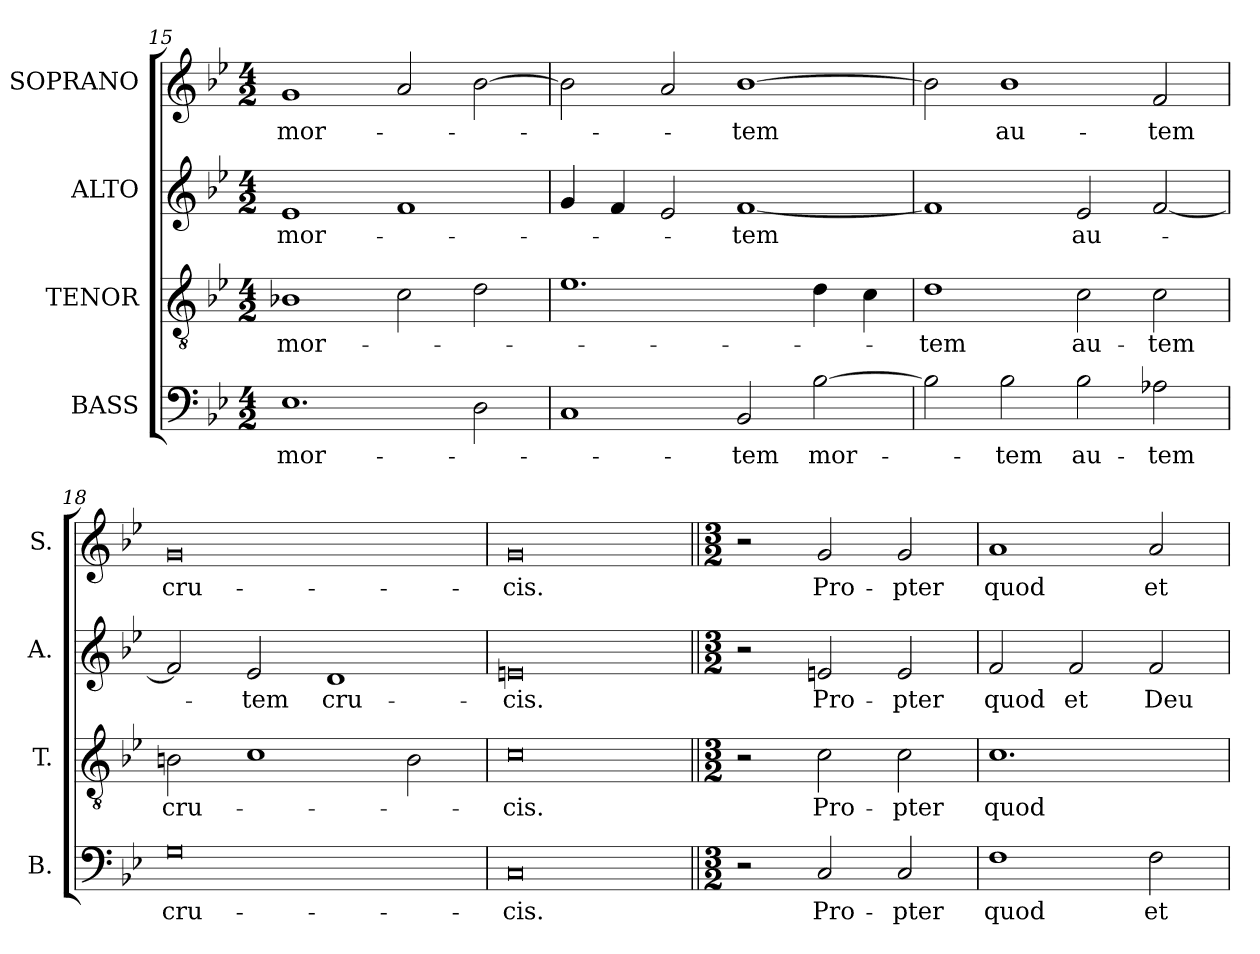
**kern	**text	**kern	**text	**kern	**text	**kern	**text
*part4	*part4	*part3	*part3	*part2	*part2	*part1	*part1
*staff4	*staff4	*staff3	*staff3	*staff2	*staff2	*staff1	*staff1
*I"BASS	*	*I"TENOR	*	*I"ALTO	*	*I"SOPRANO	*
*I'B.	*	*I'T.	*	*I'A.	*	*I'S.	*
*clefF4	*	*clefGv2	*	*clefG2	*	*clefG2	*
*	*	*ITrd7c12	*	*	*	*	*
*k[b-e-]	*	*k[b-e-]	*	*k[b-e-]	*	*k[b-e-]	*
*B-:	*	*B-:	*	*B-:	*	*B-:	*
*M4/2	*	*M4/2	*	*M4/2	*	*M4/2	*
=15	=15	=15	=15	=15	=15	=15	=15
!	!LO:LY:b:color=#000000	!	!	!	!	!	!
!	!	!	!LO:LY:b:color=#000000	!	!	!	!
!	!	!	!	!	!LO:LY:b:color=#000000	!	!
!	!	!	!	!	!	!	!LO:LY:b:color=#000000
1.E-i	mor-	1BB-Xi	mor-	1e-i	mor-	1gi	mor-
.	.	2Ci\	.	1fi	.	2ai/	.
2Di\	.	2Di\	.	.	.	[2b-i\	.
=16	=16	=16	=16	=16	=16	=16	=16
1Ci	.	1.E-i	.	4gi/	.	2b-i\]	.
.	.	.	.	4fi/	.	.	.
.	.	.	.	2e-i/	.	2ai/	.
!	!LO:LY:b:color=#000000	!	!	!	!	!	!
!	!	!	!	!	!LO:LY:b:color=#000000	!	!
!	!	!	!	!	!	!	!LO:LY:b:color=#000000
2BB-i/	-tem	.	.	[1fi	-tem	[1b-i	-tem
!	!LO:LY:b:color=#000000	!	!	!	!	!	!
[2B-i\	mor-	4Di\	.	.	.	.	.
.	.	4Ci\	.	.	.	.	.
=17	=17	=17	=17	=17	=17	=17	=17
!	!	!	!LO:LY:b:color=#000000	!	!	!	!
2B-i\]	.	1Di	-tem	1fi]	.	2b-i\]	.
!	!LO:LY:b:color=#000000	!	!	!	!	!	!
!	!	!	!	!	!	!	!LO:LY:b:color=#000000
2B-i\	-tem	.	.	.	.	1b-i	au-
!	!LO:LY:b:color=#000000	!	!	!	!	!	!
!	!	!	!LO:LY:b:color=#000000	!	!	!	!
!	!	!	!	!	!LO:LY:b:color=#000000	!	!
2B-i\	au-	2Ci\	au-	2e-i/	au-	.	.
!	!LO:LY:b:color=#000000	!	!	!	!	!	!
!	!	!	!LO:LY:b:color=#000000	!	!	!	!
!	!	!	!	!	!	!	!LO:LY:b:color=#000000
2A-Xi\	-tem	2Ci\	-tem	[2fi/	.	2fi/	-tem
=18	=18	=18	=18	=18	=18	=18	=18
!	!LO:LY:b:color=#000000	!	!	!	!	!	!
!	!	!	!LO:LY:b:color=#000000	!	!	!	!
!	!	!	!	!	!	!	!LO:LY:b:color=#000000
0Gi	cru-	2BBni\	cru-	2fi/]	.	0gi	cru-
!	!	!	!	!	!LO:LY:b:color=#000000	!	!
.	.	1Ci	.	2e-i/	-tem	.	.
!	!	!	!	!	!LO:LY:b:color=#000000	!	!
.	.	.	.	1di	cru-	.	.
.	.	2BBi\	.	.	.	.	.
=19	=19	=19	=19	=19	=19	=19	=19
!	!LO:LY:b:color=#000000	!	!	!	!	!	!
!	!	!	!LO:LY:b:color=#000000	!	!	!	!
!	!	!	!	!	!LO:LY:b:color=#000000	!	!
!	!	!	!	!	!	!	!LO:LY:b:color=#000000
0Ci	-cis.	0Ci	-cis.	0eni	-cis.	0gi	-cis.
!!LO:PB:g=z
=20||	=20||	=20||	=20||	=20||	=20||	=20||	=20||
*M3/2	*	*M3/2	*	*M3/2	*	*M3/2	*
*	*	*	*	*	*	*MM224	*
2r	.	2r	.	2r	.	2r	.
!	!LO:LY:b:color=#000000	!	!	!	!	!	!
!	!	!	!LO:LY:b:color=#000000	!	!	!	!
!	!	!	!	!	!LO:LY:b:color=#000000	!	!
!	!	!	!	!	!	!	!LO:LY:b:color=#000000
2Ci/	Pro-	2Ci\	Pro-	2eni/	Pro-	2gi/	Pro-
!	!LO:LY:b:color=#000000	!	!	!	!	!	!
!	!	!	!LO:LY:b:color=#000000	!	!	!	!
!	!	!	!	!	!LO:LY:b:color=#000000	!	!
!	!	!	!	!	!	!	!LO:LY:b:color=#000000
2Ci/	-pter	2Ci\	-pter	2ei/	-pter	2gi/	-pter
=21	=21	=21	=21	=21	=21	=21	=21
!	!LO:LY:b:color=#000000	!	!	!	!	!	!
!	!	!	!LO:LY:b:color=#000000	!	!	!	!
!	!	!	!	!	!LO:LY:b:color=#000000	!	!
!	!	!	!	!	!	!	!LO:LY:b:color=#000000
1Fi	quod	1.Ci	quod	2fi/	quod	1ai	quod
!	!	!	!	!	!LO:LY:b:color=#000000	!	!
.	.	.	.	2fi/	et	.	.
!	!LO:LY:b:color=#000000	!	!	!	!	!	!
!	!	!	!	!	!LO:LY:b:color=#000000	!	!
!	!	!	!	!	!	!	!LO:LY:b:color=#000000
2Fi\	et	.	.	2fi/	Deu-	2ai/	et
=	=	=	=	=	=	=	=
*-	*-	*-	*-	*-	*-	*-	*-
